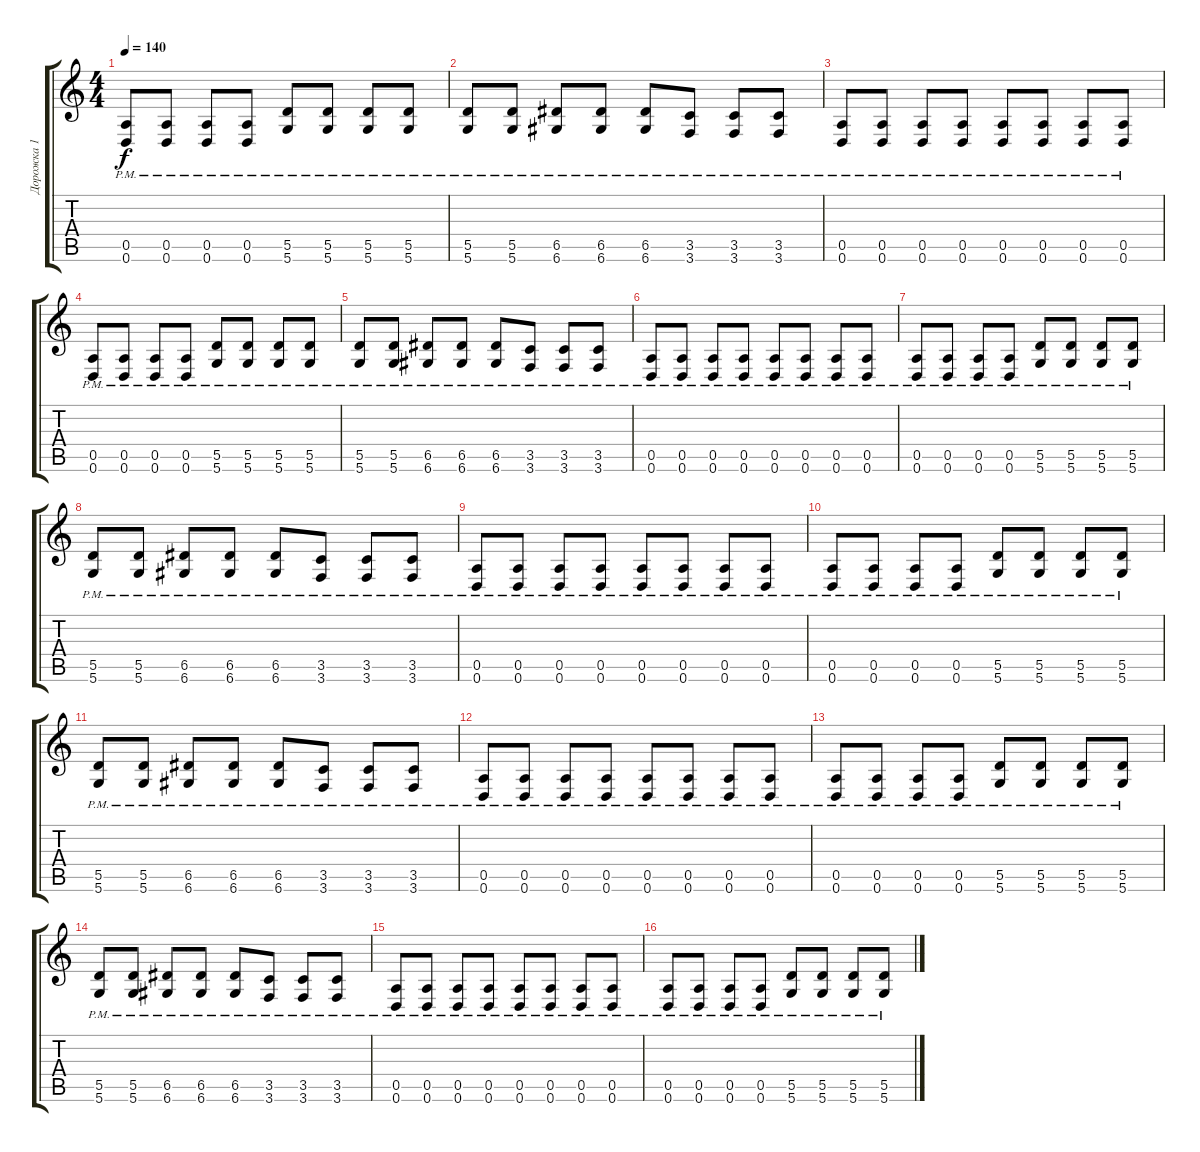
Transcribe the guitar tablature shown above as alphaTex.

\track ("Дорожка 1" "Дорожка 1") {instrument overdrivenguitar}
\staff {score tabs}
\tuning (E4 B3 G3 D3 A2 D2) {hide}
\ts (4 4)
\tempo 140
\clef g2
\ks c
(0.5{pm} 0.6{pm}).8{dy f} (0.5{pm} 0.6{pm}).8 (0.5{pm} 0.6{pm}).8 (0.5{pm} 0.6{pm}).8 (5.5{pm} 5.6{pm}).8 (5.5{pm} 5.6{pm}).8 (5.5{pm} 5.6{pm}).8 (5.5{pm} 5.6{pm}).8 |
(5.5{pm} 5.6{pm}).8 (5.5{pm} 5.6{pm}).8 (6.5{pm} 6.6{pm}).8 (6.5{pm} 6.6{pm}).8 (6.5{pm} 6.6{pm}).8 (3.5{pm} 3.6{pm}).8 (3.5{pm} 3.6{pm}).8 (3.5{pm} 3.6{pm}).8 |
(0.5{pm} 0.6{pm}).8 (0.5{pm} 0.6{pm}).8 (0.5{pm} 0.6{pm}).8 (0.5{pm} 0.6{pm}).8 (0.5{pm} 0.6{pm}).8 (0.5{pm} 0.6{pm}).8 (0.5{pm} 0.6{pm}).8 (0.5{pm} 0.6{pm}).8 |
(0.5{pm} 0.6{pm}).8 (0.5{pm} 0.6{pm}).8 (0.5{pm} 0.6{pm}).8 (0.5{pm} 0.6{pm}).8 (5.5{pm} 5.6{pm}).8 (5.5{pm} 5.6{pm}).8 (5.5{pm} 5.6{pm}).8 (5.5{pm} 5.6{pm}).8 |
(5.5{pm} 5.6{pm}).8 (5.5{pm} 5.6{pm}).8 (6.5{pm} 6.6{pm}).8 (6.5{pm} 6.6{pm}).8 (6.5{pm} 6.6{pm}).8 (3.5{pm} 3.6{pm}).8 (3.5{pm} 3.6{pm}).8 (3.5{pm} 3.6{pm}).8 |
(0.5{pm} 0.6{pm}).8 (0.5{pm} 0.6{pm}).8 (0.5{pm} 0.6{pm}).8 (0.5{pm} 0.6{pm}).8 (0.5{pm} 0.6{pm}).8 (0.5{pm} 0.6{pm}).8 (0.5{pm} 0.6{pm}).8 (0.5{pm} 0.6{pm}).8 |
(0.5{pm} 0.6{pm}).8 (0.5{pm} 0.6{pm}).8 (0.5{pm} 0.6{pm}).8 (0.5{pm} 0.6{pm}).8 (5.5{pm} 5.6{pm}).8 (5.5{pm} 5.6{pm}).8 (5.5{pm} 5.6{pm}).8 (5.5{pm} 5.6{pm}).8 |
(5.5{pm} 5.6{pm}).8 (5.5{pm} 5.6{pm}).8 (6.5{pm} 6.6{pm}).8 (6.5{pm} 6.6{pm}).8 (6.5{pm} 6.6{pm}).8 (3.5{pm} 3.6{pm}).8 (3.5{pm} 3.6{pm}).8 (3.5{pm} 3.6{pm}).8 |
(0.5{pm} 0.6{pm}).8 (0.5{pm} 0.6{pm}).8 (0.5{pm} 0.6{pm}).8 (0.5{pm} 0.6{pm}).8 (0.5{pm} 0.6{pm}).8 (0.5{pm} 0.6{pm}).8 (0.5{pm} 0.6{pm}).8 (0.5{pm} 0.6{pm}).8 |
(0.5{pm} 0.6{pm}).8 (0.5{pm} 0.6{pm}).8 (0.5{pm} 0.6{pm}).8 (0.5{pm} 0.6{pm}).8 (5.5{pm} 5.6{pm}).8 (5.5{pm} 5.6{pm}).8 (5.5{pm} 5.6{pm}).8 (5.5{pm} 5.6{pm}).8 |
(5.5{pm} 5.6{pm}).8 (5.5{pm} 5.6{pm}).8 (6.5{pm} 6.6{pm}).8 (6.5{pm} 6.6{pm}).8 (6.5{pm} 6.6{pm}).8 (3.5{pm} 3.6{pm}).8 (3.5{pm} 3.6{pm}).8 (3.5{pm} 3.6{pm}).8 |
(0.5{pm} 0.6{pm}).8 (0.5{pm} 0.6{pm}).8 (0.5{pm} 0.6{pm}).8 (0.5{pm} 0.6{pm}).8 (0.5{pm} 0.6{pm}).8 (0.5{pm} 0.6{pm}).8 (0.5{pm} 0.6{pm}).8 (0.5{pm} 0.6{pm}).8 |
(0.5{pm} 0.6{pm}).8 (0.5{pm} 0.6{pm}).8 (0.5{pm} 0.6{pm}).8 (0.5{pm} 0.6{pm}).8 (5.5{pm} 5.6{pm}).8 (5.5{pm} 5.6{pm}).8 (5.5{pm} 5.6{pm}).8 (5.5{pm} 5.6{pm}).8 |
(5.5{pm} 5.6{pm}).8 (5.5{pm} 5.6{pm}).8 (6.5{pm} 6.6{pm}).8 (6.5{pm} 6.6{pm}).8 (6.5{pm} 6.6{pm}).8 (3.5{pm} 3.6{pm}).8 (3.5{pm} 3.6{pm}).8 (3.5{pm} 3.6{pm}).8 |
(0.5{pm} 0.6{pm}).8 (0.5{pm} 0.6{pm}).8 (0.5{pm} 0.6{pm}).8 (0.5{pm} 0.6{pm}).8 (0.5{pm} 0.6{pm}).8 (0.5{pm} 0.6{pm}).8 (0.5{pm} 0.6{pm}).8 (0.5{pm} 0.6{pm}).8 |
(0.5{pm} 0.6{pm}).8 (0.5{pm} 0.6{pm}).8 (0.5{pm} 0.6{pm}).8 (0.5{pm} 0.6{pm}).8 (5.5{pm} 5.6{pm}).8 (5.5{pm} 5.6{pm}).8 (5.5{pm} 5.6{pm}).8 (5.5{pm} 5.6{pm}).8
